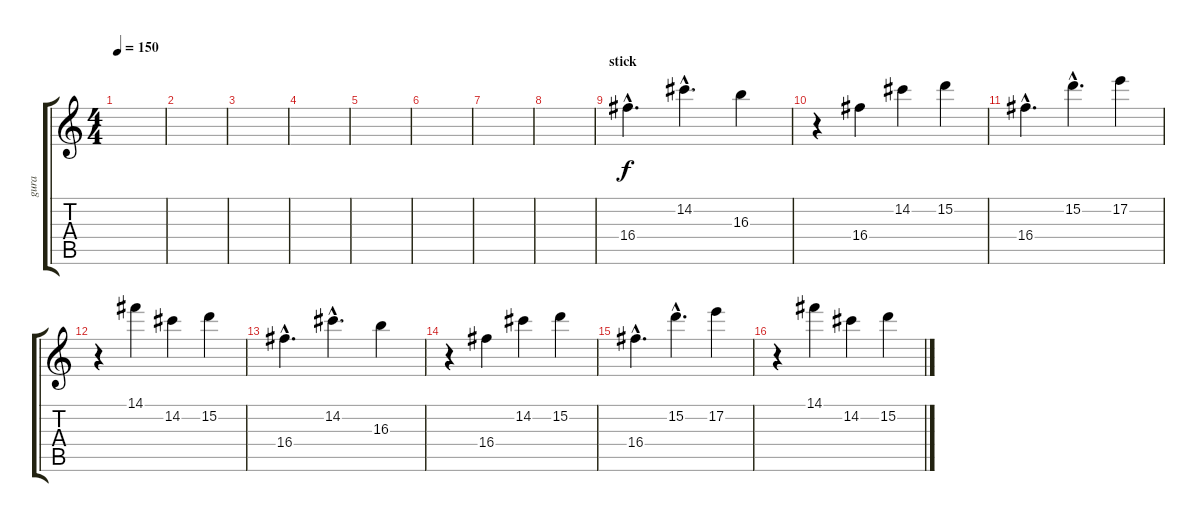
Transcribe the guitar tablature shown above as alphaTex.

\track ("gura" "gura") {instrument electricguitarjazz}
\staff {score tabs}
\tuning (E4 B3 G3 D3 A2 E2) {hide}
\ts (4 4)
\tempo 150
\clef g2
\ks c
|
|
|
|
|
|
|
|
\section ("" "stick")
16.4{hac}.4{d} 14.2{hac}.4{d} 16.3.4 |
r.4 16.4.4 14.2.4 15.2.4 |
16.4{hac}.4{d} 15.2{hac}.4{d} 17.2.4 |
r.4 14.1.4 14.2.4 15.2.4 |
16.4{hac}.4{d} 14.2{hac}.4{d} 16.3.4 |
r.4 16.4.4 14.2.4 15.2.4 |
16.4{hac}.4{d} 15.2{hac}.4{d} 17.2.4 |
r.4 14.1.4 14.2.4 15.2.4
